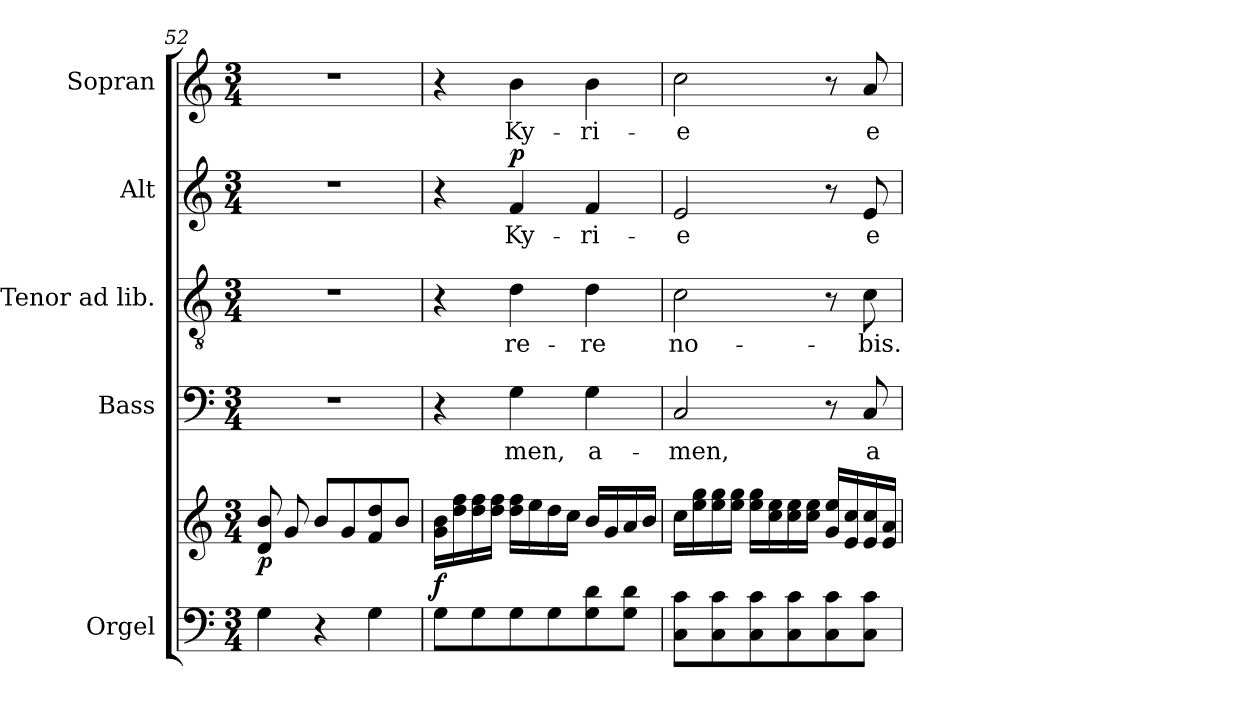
**kern	**kern	**dynam	**kern	**text	**kern	**text	**kern	**text	**dynam	**kern	**text
*part5	*part5	*part5	*part4	*part4	*part3	*part3	*part2	*part2	*part2	*part1	*part1
*staff6	*staff5	*staff5/6	*staff4	*staff4	*staff3	*staff3	*staff2	*staff2	*staff2	*staff1	*staff1
*I"Orgel	*	*	*I"Bass	*	*I"Tenor ad lib.	*	*I"Alt	*	*	*I"Sopran	*
*I'Org.	*	*	*I'B	*	*I'T	*	*I'A	*	*	*I'S	*
*clefF4	*clefG2	*	*clefF4	*	*clefGv2	*	*clefG2	*	*	*clefG2	*
*k[]	*k[]	*	*k[]	*	*k[]	*	*k[]	*	*	*k[]	*
*C:	*C:	*	*C:	*	*C:	*	*C:	*	*	*C:	*
*M3/4	*M3/4	*	*M3/4	*	*M3/4	*	*M3/4	*	*	*M3/4	*
=52	=52	=52	=52	=52	=52	=52	=52	=52	=52	=52	=52
!	!	!LO:DY:b	!	!	!	!	!	!	!	!	!
4G\	8d/ 8b/	p	2.r	.	2.r	.	2.r	.	.	2.r	.
.	8g/	.	.	.	.	.	.	.	.	.	.
4r	8b/L	.	.	.	.	.	.	.	.	.	.
.	8g/	.	.	.	.	.	.	.	.	.	.
4G\	8f/ 8dd/	.	.	.	.	.	.	.	.	.	.
.	8b/J	.	.	.	.	.	.	.	.	.	.
=53	=53	=53	=53	=53	=53	=53	=53	=53	=53	=53	=53
!	!	!LO:DY:b	!	!	!	!	!	!	!	!	!
8G\L	16g\ 16b\LL	f	4r	.	4r	.	4r	.	.	4r	.
.	16dd\ 16ff\	.	.	.	.	.	.	.	.	.	.
8G\	16dd\ 16ff\	.	.	.	.	.	.	.	.	.	.
.	16dd\ 16ff\JJ	.	.	.	.	.	.	.	.	.	.
!	!	!	!	!LO:LY:b	!	!LO:LY:b	!	!LO:LY:b	!LO:DY:a	!	!LO:LY:b
8G\	16dd\ 16ff\LL	.	4G\	-men,	4d\	-re-	4f/	Ky-	p	4b\	Ky-
.	16ee\	.	.	.	.	.	.	.	.	.	.
8G\	16dd\	.	.	.	.	.	.	.	.	.	.
.	16cc\JJ	.	.	.	.	.	.	.	.	.	.
!	!	!	!	!LO:LY:b	!	!LO:LY:b	!	!LO:LY:b	!	!	!LO:LY:b
8G\ 8d\	16b/LL	.	4G\	a-	4d\	-re	4f/	-ri-	.	4b\	-ri-
.	16g/	.	.	.	.	.	.	.	.	.	.
8G\ 8d\J	16a/	.	.	.	.	.	.	.	.	.	.
.	16b/JJ	.	.	.	.	.	.	.	.	.	.
=54	=54	=54	=54	=54	=54	=54	=54	=54	=54	=54	=54
!	!	!	!	!LO:LY:b	!	!LO:LY:b	!	!LO:LY:b	!	!	!LO:LY:b
8C\ 8c\L	16cc\LL	.	2C/	-men,	2c\	no-	2e/	-e	.	2cc\	-e
.	16ee\ 16gg\	.	.	.	.	.	.	.	.	.	.
8C\ 8c\	16ee\ 16gg\	.	.	.	.	.	.	.	.	.	.
.	16ee\ 16gg\JJ	.	.	.	.	.	.	.	.	.	.
8C\ 8c\	16ee\ 16gg\LL	.	.	.	.	.	.	.	.	.	.
.	16cc\ 16ee\	.	.	.	.	.	.	.	.	.	.
8C\ 8c\	16cc\ 16ee\	.	.	.	.	.	.	.	.	.	.
.	16cc\ 16ee\JJ	.	.	.	.	.	.	.	.	.	.
8C\ 8c\	16g/ 16ee/LL	.	8r	.	8r	.	8r	.	.	8r	.
.	16e/ 16cc/	.	.	.	.	.	.	.	.	.	.
!	!	!	!	!LO:LY:b	!	!LO:LY:b	!	!LO:LY:b	!	!	!LO:LY:b
8C\ 8c\J	16e/ 16cc/	.	8C/	a-	8c\	-bis.	8e/	e-	.	8a/	e-
.	16e/ 16a/JJ	.	.	.	.	.	.	.	.	.	.
=	=	=	=	=	=	=	=	=	=	=	=
*-	*-	*-	*-	*-	*-	*-	*-	*-	*-	*-	*-
